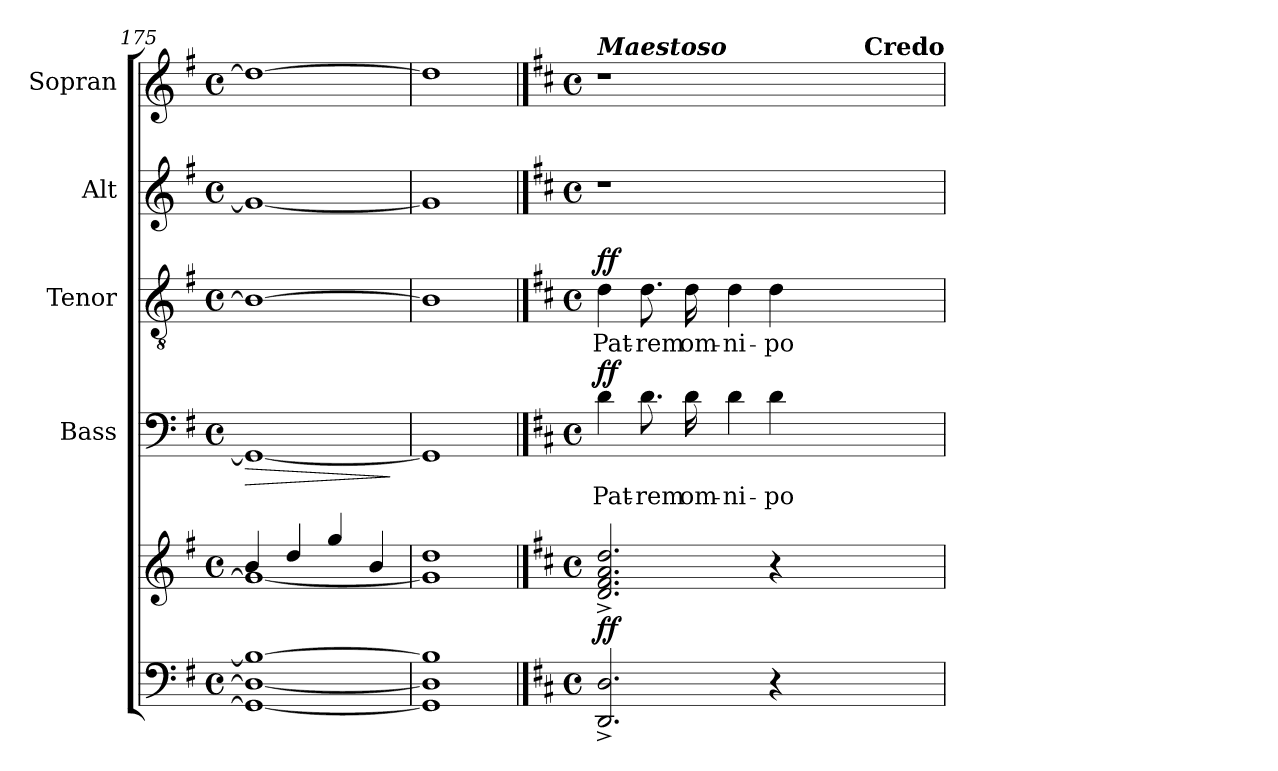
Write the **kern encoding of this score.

**kern	**kern	**dynam	**kern	**text	**dynam	**kern	**text	**dynam	**kern	**kern
*part5	*part5	*part5	*part4	*part4	*part4	*part3	*part3	*part3	*part2	*part1
*staff6	*staff5	*staff5/6	*staff4	*staff4	*staff4	*staff3	*staff3	*staff3	*staff2	*staff1
*	*	*	*I"Bass	*	*	*I"Tenor	*	*	*I"Alt	*I"Sopran
*	*	*	*I'B.	*	*	*I'T.	*	*	*I'A.	*I'S.
*clefF4	*clefG2	*	*clefF4	*	*	*clefGv2	*	*	*clefG2	*clefG2
*k[f#]	*k[f#]	*	*k[f#]	*	*	*k[f#]	*	*	*k[f#]	*k[f#]
*G:	*G:	*	*G:	*	*	*G:	*	*	*G:	*G:
*M4/4	*M4/4	*	*M4/4	*	*	*M4/4	*	*	*M4/4	*M4/4
*met(c)	*met(c)	*	*met(c)	*	*	*met(c)	*	*	*met(c)	*met(c)
=175	=175	=175	=175	=175	=175	=175	=175	=175	=175	=175
*^	*^	*	*	*	*	*	*	*	*	*
!	!	!	!	!	!	!	!LO:HP:b	!	!	!	!	!
1B_	1GG_ 1D_	4b/	1g_	.	1GG_	.	>	1B_	.	.	1g_	1dd_
.	.	4dd/	.	.	.	.	.	.	.	.	.	.
.	.	4gg/	.	.	.	.	.	.	.	.	.	.
.	.	4b/	.	.	.	.	.	.	.	.	.	.
*v	*v	*	*	*	*	*	*	*	*	*	*	*
*	*v	*v	*	*	*	*	*	*	*	*	*
.	.	.	.	.	]	.	.	.	.	.
=176	=176	=176	=176	=176	=176	=176	=176	=176	=176	=176
*^	*^	*	*	*	*	*	*	*	*	*
1B]	1GG] 1D]	1dd	1g]	.	1GG]	.	.	1B]	.	.	1g]	1dd]
*v	*v	*	*	*	*	*	*	*	*	*	*	*
*	*v	*v	*	*	*	*	*	*	*	*	*
!!LO:PB:g=z
==177	==177	==177	==177	==177	==177	==177	==177	==177	==177	==177
*k[f#c#]	*k[f#c#]	*	*k[f#c#]	*	*	*k[f#c#]	*	*	*k[f#c#]	*k[f#c#]
*D:	*D:	*	*D:	*	*	*D:	*	*	*D:	*D:
*M4/4	*M4/4	*	*M4/4	*	*	*M4/4	*	*	*M4/4	*M4/4
*met(c)	*met(c)	*	*met(c)	*	*	*met(c)	*	*	*met(c)	*met(c)
*^	*^	*	*	*	*	*	*	*	*	*
!	!	!	!	!	!	!	!	!	!	!	!	!LO:TX:a:Bi:t=Maestoso
!	!	!	!	!LO:DY:b	!	!LO:LY:b	!LO:DY:a	!	!LO:LY:b	!LO:DY:a	!	!
*v	*v	*	*	*	*	*	*	*	*	*	*	*
*	*v	*v	*	*	*	*	*	*	*	*	*
2.DD/^< 2.D/^<	2.d/^< 2.f#/^< 2.a/^< 2.dd/^<	ff	4d\	Pat-	ff	4d\	Pat-	ff	1r	1r
!	!	!	!	!LO:LY:b	!	!	!LO:LY:b	!	!	!
.	.	.	8.d\	-rem	.	8.d\	-rem	.	.	.
!	!	!	!	!LO:LY:b	!	!	!LO:LY:b	!	!	!
.	.	.	16d\	om-	.	16d\	om-	.	.	.
!	!	!	!	!LO:LY:b	!	!	!LO:LY:b	!	!	!
.	.	.	4d\	-ni-	.	4d\	-ni-	.	.	.
!	!	!	!	!LO:LY:b	!	!	!LO:LY:b	!	!	!
4r	4r	.	4d\	-po-	.	4d\	-po-	.	.	.
1..ryy	1..ryy	.	1..ryy	.	.	1..ryy	.	.	1..ryy	1..ryy
!	!	!	!	!	!	!	!	!	!	!LO:TX:a:B:t=Credo
=	=	=	=	=	=	=	=	=	=	=
*-	*-	*-	*-	*-	*-	*-	*-	*-	*-	*-
